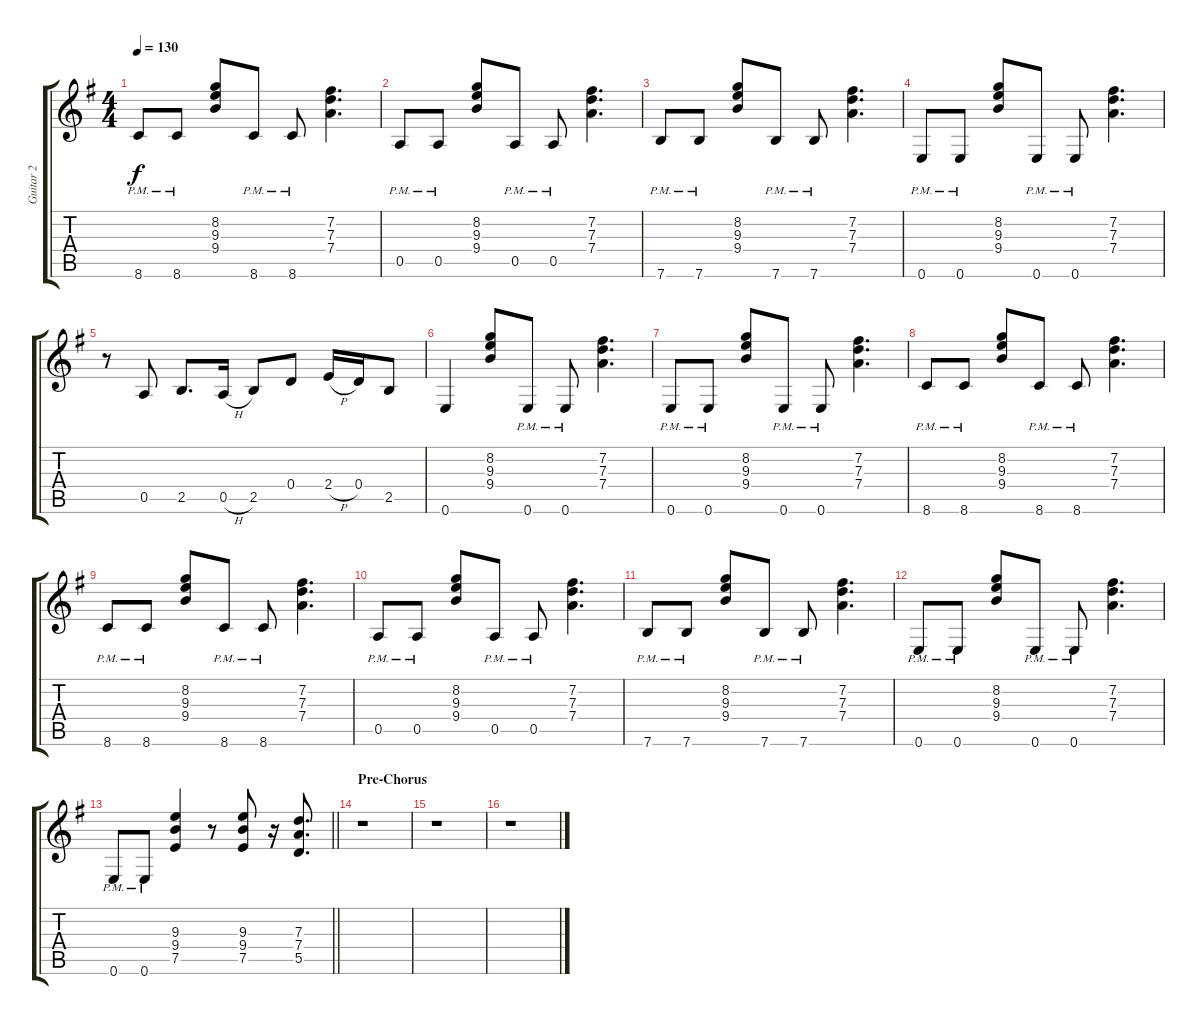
\track ("Guitar 2" "Guitar 2") {instrument overdrivenguitar}
\staff {score tabs}
\tuning (E4 B3 G3 D3 A2 E2) {hide}
\ts (4 4)
\tempo 130
\clef g2
\ks g
8.6{pm}.8{dy f} 8.6{pm}.8 (8.2 9.3 9.4).8 8.6{pm}.8 8.6{pm}.8 (7.2 7.3 7.4).4{d} |
0.5{pm}.8 0.5{pm}.8 (8.2 9.3 9.4).8 0.5{pm}.8 0.5{pm}.8 (7.2 7.3 7.4).4{d} |
7.6{pm}.8 7.6{pm}.8 (8.2 9.3 9.4).8 7.6{pm}.8 7.6{pm}.8 (7.2 7.3 7.4).4{d} |
0.6{pm}.8 0.6{pm}.8 (8.2 9.3 9.4).8 0.6{pm}.8 0.6{pm}.8 (7.2 7.3 7.4).4{d} |
r.8 0.5.8 2.5.8{d} 0.5{h}.16 2.5.8 0.4.8 2.4{h}.16 0.4.16 2.5.8 |
0.6.4 (8.2 9.3 9.4).8 0.6{pm}.8 0.6{pm}.8 (7.2 7.3 7.4).4{d} |
0.6{pm}.8 0.6{pm}.8 (8.2 9.3 9.4).8 0.6{pm}.8 0.6{pm}.8 (7.2 7.3 7.4).4{d} |
8.6{pm}.8 8.6{pm}.8 (8.2 9.3 9.4).8 8.6{pm}.8 8.6{pm}.8 (7.2 7.3 7.4).4{d} |
8.6{pm}.8 8.6{pm}.8 (8.2 9.3 9.4).8 8.6{pm}.8 8.6{pm}.8 (7.2 7.3 7.4).4{d} |
0.5{pm}.8 0.5{pm}.8 (8.2 9.3 9.4).8 0.5{pm}.8 0.5{pm}.8 (7.2 7.3 7.4).4{d} |
7.6{pm}.8 7.6{pm}.8 (8.2 9.3 9.4).8 7.6{pm}.8 7.6{pm}.8 (7.2 7.3 7.4).4{d} |
0.6{pm}.8 0.6{pm}.8 (8.2 9.3 9.4).8 0.6{pm}.8 0.6{pm}.8 (7.2 7.3 7.4).4{d} |
\barLineRight lightlight
0.6{pm}.8 0.6{pm}.8 (9.3 9.4 7.5).4 r.8 (9.3 9.4 7.5).8 r.16 (7.3 7.4 5.5).8{d} |
\section ("" "Pre-Chorus")
r.1 |
r.1 |
r.1
